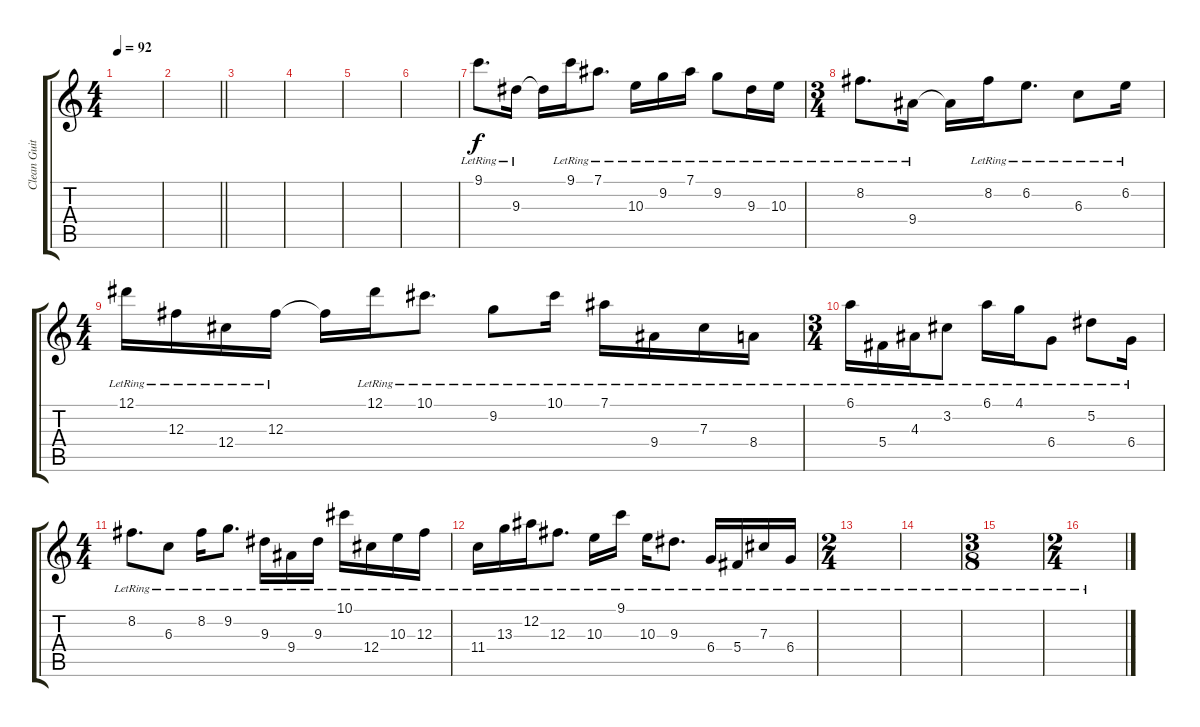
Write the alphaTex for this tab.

\track ("Clean Guitar" "Clean Guit") {instrument electricguitarclean}
\staff {score tabs}
\tuning (Eb4 Bb3 Gb3 Db3 Ab2 Eb2) {hide}
\ts (4 4)
\tempo 92
\clef g2
\ks c
|
\barLineRight lightlight
|
|
|
|
|
9.1{lr}.8{d instrument electricguitarclean} 9.3{lr}.16 9.3{t}.16 9.1{lr}.16 7.1{lr}.8{d} 10.3{lr}.16 9.2{lr}.16 7.1{lr}.16 9.2{lr}.8 9.3{lr}.16 10.3{lr}.16 |
\ts (3 4)
8.2{lr}.8{d} 9.4{lr}.16 9.4{t}.16 8.2{lr}.16 6.2{lr}.8{d} 6.3{lr}.8 6.2{lr}.16 |
\ts (4 4)
12.1{lr}.16 12.3{lr}.16 12.4{lr}.16 12.3{lr}.16 12.3{t}.16 12.1{lr}.16 10.1{lr}.8{d} 9.2{lr}.8 10.1{lr}.16 7.1{lr}.16 9.4{lr}.16 7.3{lr}.16 8.4{lr}.16 |
\ts (3 4)
6.1{lr}.16 5.4{lr}.16 4.3{lr}.16 3.2{lr}.8 6.1{lr}.16 4.1{lr}.16 6.4{lr}.8 5.2{lr}.8 6.4{lr}.16 |
\ts (4 4)
8.2{lr}.8{d} 6.3{lr}.8 8.2{lr}.16 9.2{lr}.8{d} 9.3{lr}.16 9.4{lr}.16 9.3{lr}.16 10.1{lr}.16 12.4{lr}.16 10.3{lr}.16 12.3{lr}.16 |
11.4{lr}.16 13.3{lr}.16 12.2{lr}.16 12.3{lr}.8{d} 10.3{lr}.16 9.1{lr}.16 10.3{lr}.16 9.3{lr}.8{d} 6.4{lr}.16 5.4{lr}.16 7.3{lr}.16 6.4{lr}.16 |
\ts (2 4)
|
|
\ts (3 8)
|
\ts (2 4)
